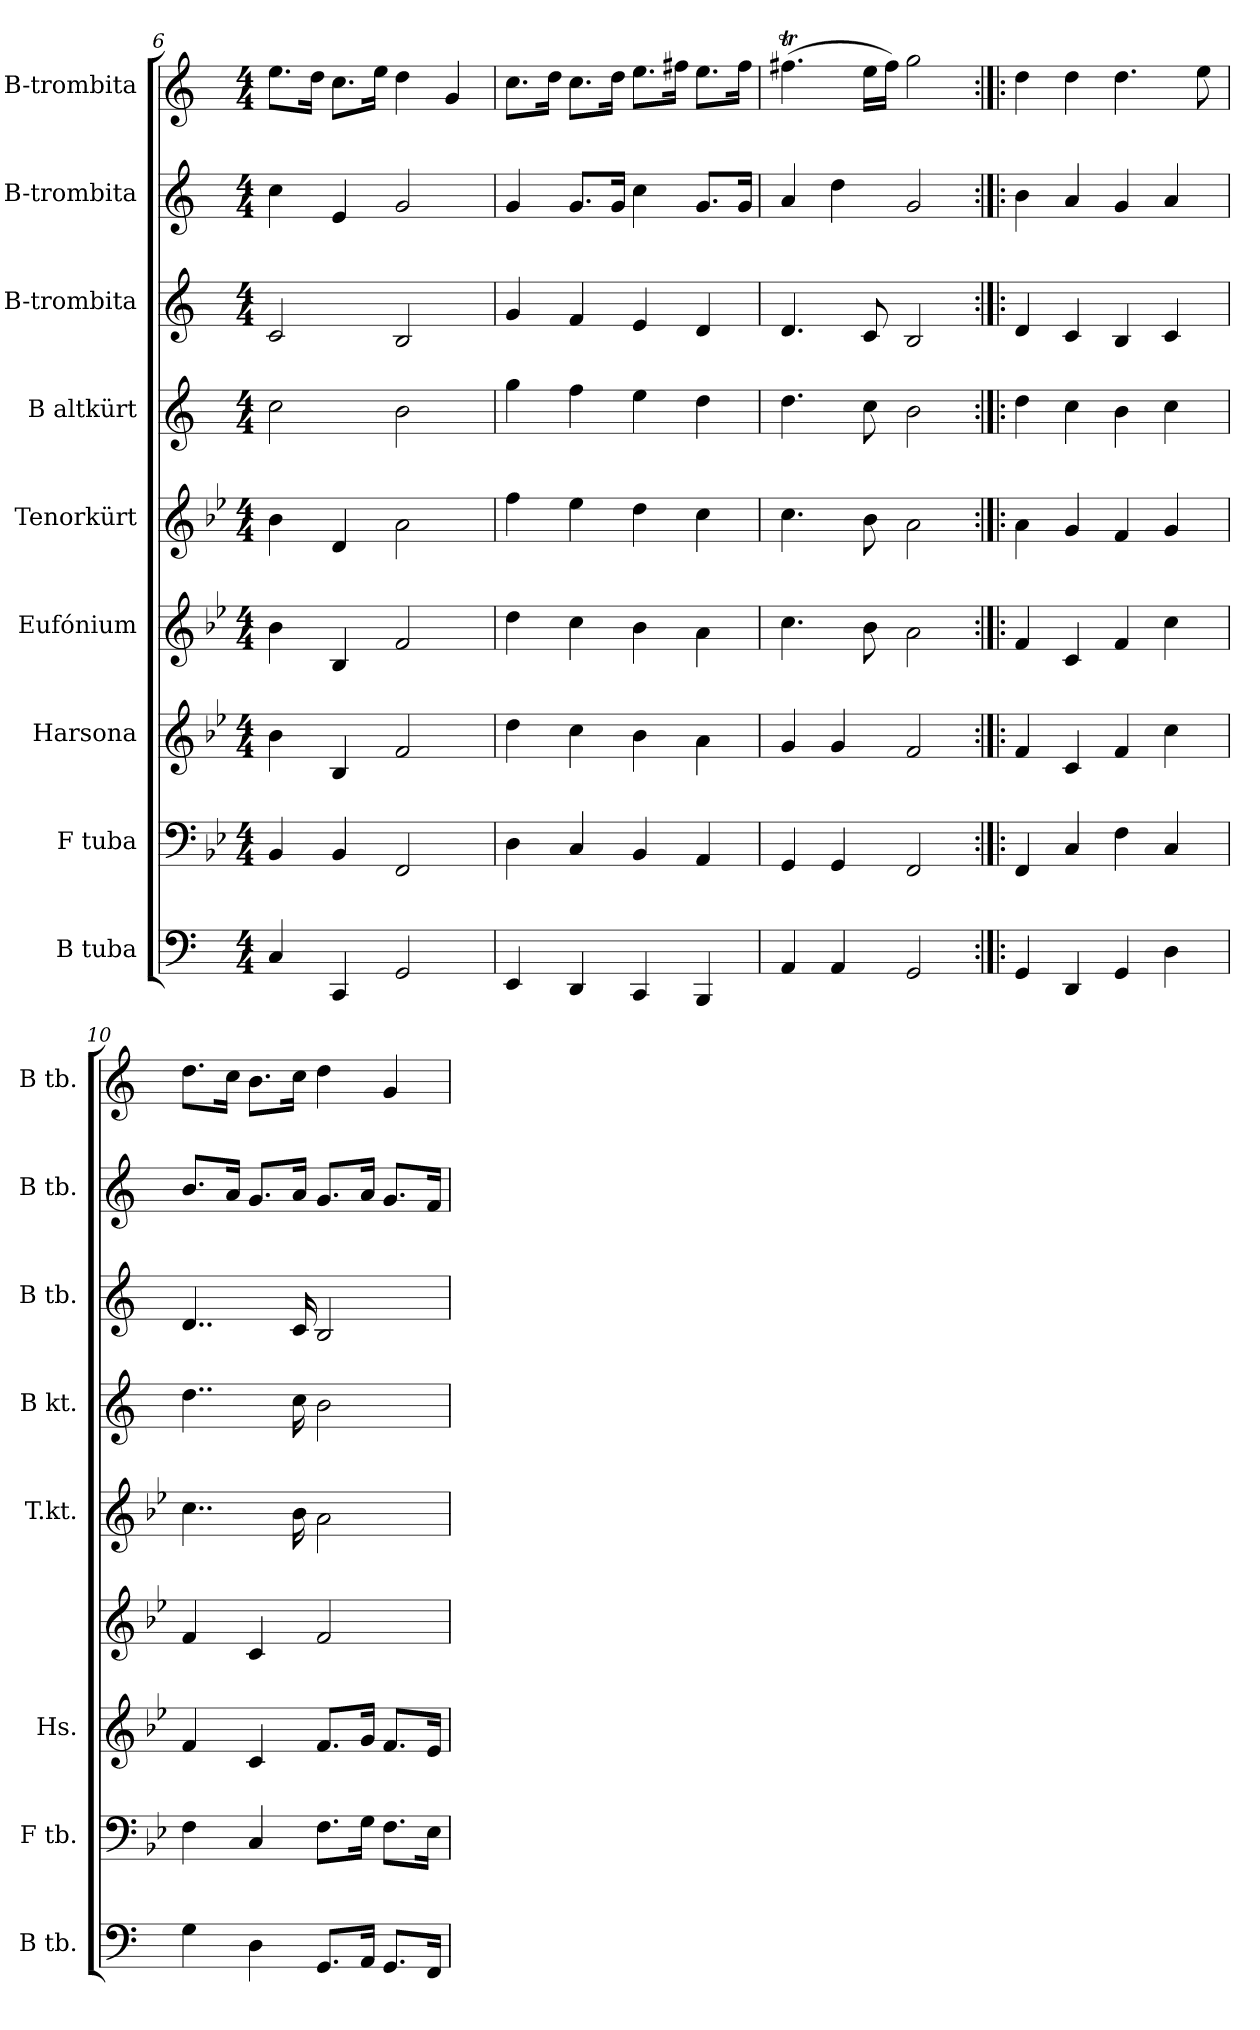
**kern	**kern	**kern	**kern	**kern	**kern	**kern	**kern	**kern
*part9	*part8	*part7	*part6	*part5	*part4	*part3	*part2	*part1
*staff9	*staff8	*staff7	*staff6	*staff5	*staff4	*staff3	*staff2	*staff1
*I"B tuba	*I"F tuba	*I"Harsona	*I"Eufónium	*I"Tenorkürt	*I"B altkürt	*I"B-trombita	*I"B-trombita	*I"B-trombita
*I'B tb.	*I'F tb.	*I'Hs.	*	*I'T.kt.	*I'B kt.	*I'B tb.	*I'B tb.	*I'B tb.
*clefF4	*clefF4	*clefG2	*clefG2	*clefG2	*clefG2	*clefG2	*clefG2	*clefG2
*ITrd1c2	*	*ITrd8c14	*ITrd8c14	*ITrd8c14	*ITrd4c7	*ITrd1c2	*ITrd1c2	*ITrd1c2
*k[b-e-]	*k[b-e-]	*k[b-e-]	*k[b-e-]	*k[b-e-]	*k[b-]	*k[b-e-]	*k[b-e-]	*k[b-e-]
*M4/4	*M4/4	*M4/4	*M4/4	*M4/4	*M4/4	*M4/4	*M4/4	*M4/4
=6	=6	=6	=6	=6	=6	=6	=6	=6
4BB-/	4BB-/	4B-\	4B-\	4B-\	2f\	2B-/	4b-\	8.dd\L
.	.	.	.	.	.	.	.	16cc\Jk
4BBB-/	4BB-/	4BB-/	4BB-/	4D/	.	.	4d/	8.b-\L
.	.	.	.	.	.	.	.	16dd\Jk
2FF/	2FF/	2F/	2F/	2A\	2e\	2A/	2f/	4cc\
.	.	.	.	.	.	.	.	4f/
!!LO:PB:g=z
=7	=7	=7	=7	=7	=7	=7	=7	=7
4DD/	4D\	4d\	4d\	4f\	4cc\	4f/	4f/	8.b-\L
.	.	.	.	.	.	.	.	16cc\Jk
4CC/	4C/	4c\	4c\	4e-\	4b-\	4e-/	8.f/L	8.b-\L
.	.	.	.	.	.	.	16f/Jk	16cc\Jk
4BBB-/	4BB-/	4B-\	4B-\	4d\	4a\	4d/	4b-\	8.dd\L
.	.	.	.	.	.	.	.	16een\Jk
4AAA/	4AA/	4A\	4A\	4c\	4g\	4c/	8.f/L	8.dd\L
.	.	.	.	.	.	.	16f/Jk	16ee\Jk
=8	=8	=8	=8	=8	=8	=8	=8	=8
4GG/	4GG/	4G/	4.c\	4.c\	4.g\	4.c/	4g/	(>4.eent\
4GG/	4GG/	4G/	.	.	.	.	4cc\	.
.	.	.	8B-\	8B-\	8f\	8B-/	.	16dd\LL
.	.	.	.	.	.	.	.	16ee\JJ)
2FF/	2FF/	2F/	2A\	2A\	2e\	2A/	2f/	2ff\
=9:|!|:	=9:|!|:	=9:|!|:	=9:|!|:	=9:|!|:	=9:|!|:	=9:|!|:	=9:|!|:	=9:|!|:
4FF/	4FF/	4F/	4F/	4A\	4g\	4c/	4a\	4cc\
4CC/	4C/	4C/	4C/	4G/	4f\	4B-/	4g/	4cc\
4FF/	4F\	4F/	4F/	4F/	4e\	4A/	4f/	4.cc\
4C\	4C/	4c\	4c\	4G/	4f\	4B-/	4g/	.
.	.	.	.	.	.	.	.	8dd\
=10	=10	=10	=10	=10	=10	=10	=10	=10
4F\	4F\	4F/	4F/	4..c\	4..g\	4..c/	8.a/L	8.cc\L
.	.	.	.	.	.	.	16g/Jk	16b-\Jk
4C\	4C/	4C/	4C/	.	.	.	8.f/L	8.a\L
.	.	.	.	16B-\	16f\	16B-/	16g/Jk	16b-\Jk
8.FF/L	8.F\L	8.F/L	2F/	2A\	2e\	2A/	8.f/L	4cc\
16GG/Jk	16G\Jk	16G/Jk	.	.	.	.	16g/Jk	.
8.FF/L	8.F\L	8.F/L	.	.	.	.	8.f/L	4f/
16EE-/Jk	16E-\Jk	16E-/Jk	.	.	.	.	16e-/Jk	.
=	=	=	=	=	=	=	=	=
*-	*-	*-	*-	*-	*-	*-	*-	*-
